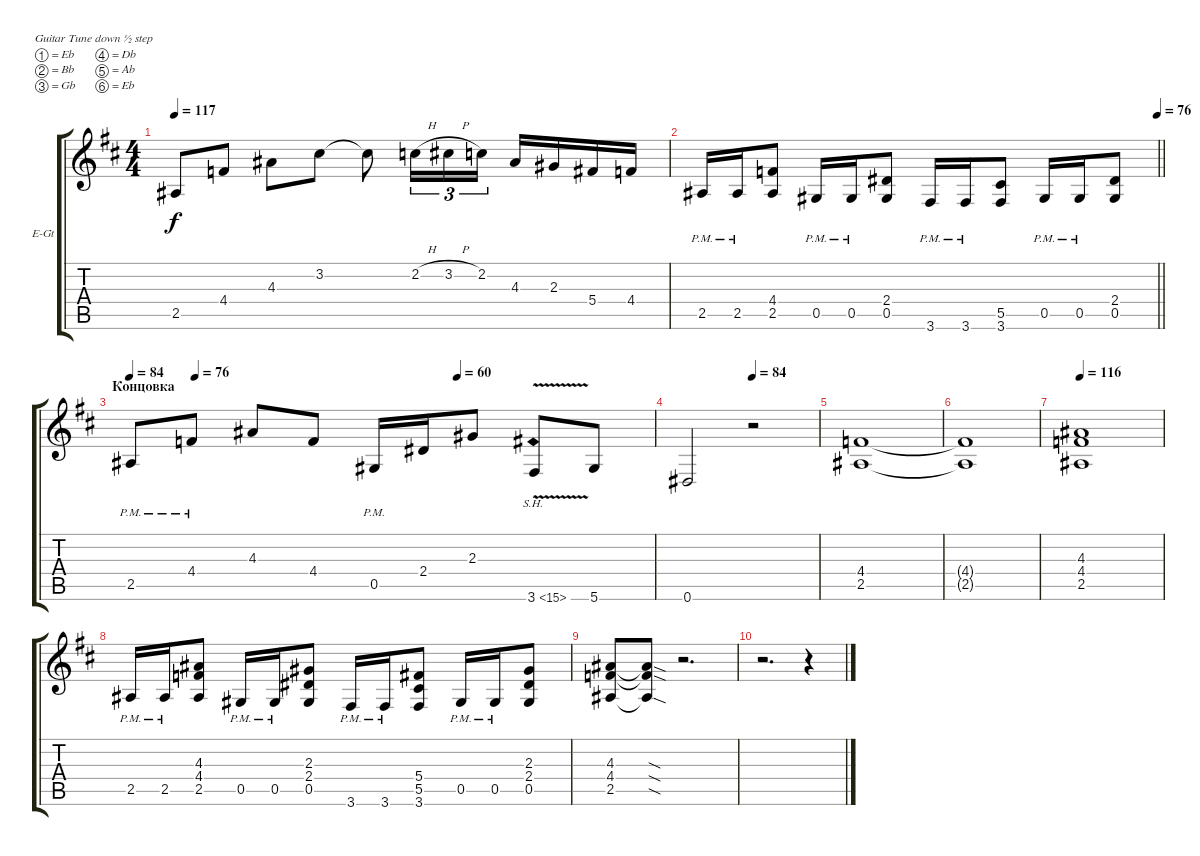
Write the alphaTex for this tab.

\bracketExtendMode groupsimilarinstruments
\firstSystemTrackNameOrientation horizontal
\otherSystemsTrackNameOrientation horizontal
\track ("Гитара 1" "E-Gt") {instrument distortionguitar}
\staff {score tabs}
\tuning (Eb4 Bb3 Gb3 Db3 Ab2 Eb2)
\ts (4 4)
\tempo 117
\clef g2
\ks d
2.5.8{dy f} 4.4.8 4.3.8 3.2.8 3.2{t}.8 2.2{h}.16{tu (3 2)} 3.2{h}.16{tu (3 2)} 2.2.16{tu (3 2)} 4.3.16 2.3.16 5.4.16 4.4.16 |
\tempo (76 1)
\barLineRight lightlight
2.5{pm}.16 2.5{pm}.16 (4.4 2.5).8 0.5{pm}.16 0.5{pm}.16 (2.4 0.5).8 3.6{pm}.16 3.6{pm}.16 (5.5 3.6).8 0.5{pm}.16 0.5{pm}.16 (2.4 0.5).8 |
\section ("" "Концовка")
\tempo 84
\tempo (76 0.125)
\tempo (60 0.625)
\ks bminor
2.5{pm}.8 4.4{pm}.8 4.3.8 4.4.8 0.5{pm}.16 2.4.16 2.3.8 3.6{sh 12 v}.8 5.6.8 |
\tempo (84 0.5)
0.6.2 r.2 |
(4.4 2.5).1 |
(4.4{t} 2.5{t}).1 |
\tempo 116
(4.3 4.4 2.5).1 |
2.5{pm}.16 2.5{pm}.16 (4.3 4.4 2.5).8 0.5{pm}.16 0.5{pm}.16 (2.3 2.4 0.5).8 3.6{pm}.16 3.6{pm}.16 (5.4 5.5 3.6).8 0.5{pm}.16 0.5{pm}.16 (2.3 2.4 0.5).8 |
(4.3 4.4 2.5).8 (4.3{sod t} 4.4{sod t} 2.5{sod t}).8 r.2{d} |
r.2{d} r.4
